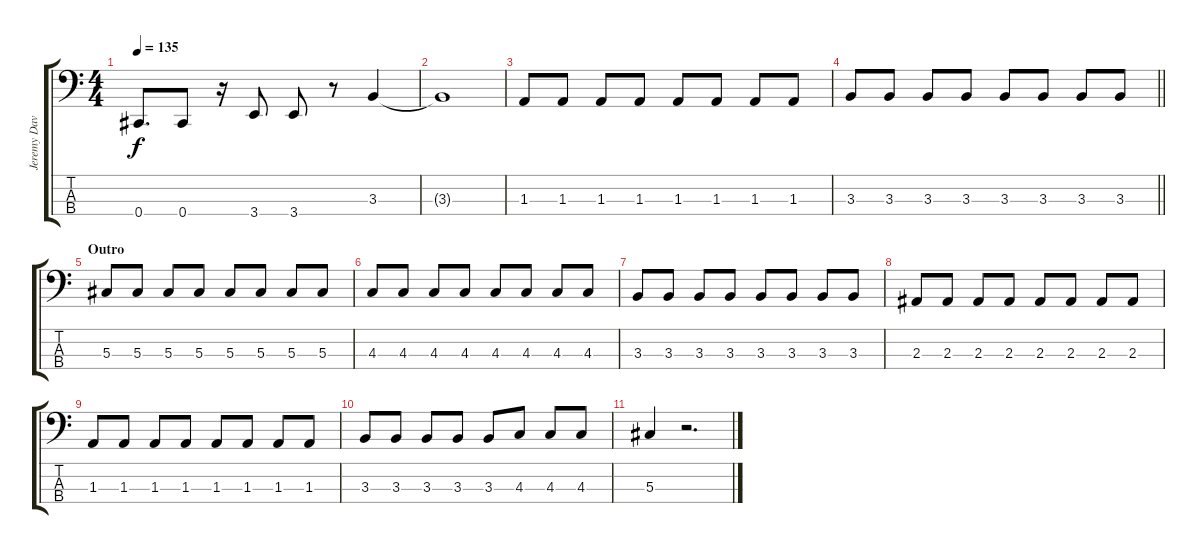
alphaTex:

\track ("Jeremy Davis (Bass)" "Jeremy Dav") {instrument electricbasspick}
\staff {score tabs}
\tuning (Gb2 Db2 Ab1 Db1) {hide}
\ts (4 4)
\tempo 135
\clef f4
\ks c
0.4.8{d dy f} 0.4.8 r.16 3.4.8 3.4.8 r.8 3.3.4 |
3.3{t}.1 |
1.3.8 1.3.8 1.3.8 1.3.8 1.3.8 1.3.8 1.3.8 1.3.8 |
\barLineRight lightlight
3.3.8 3.3.8 3.3.8 3.3.8 3.3.8 3.3.8 3.3.8 3.3.8 |
\section ("" "Outro")
5.3.8 5.3.8 5.3.8 5.3.8 5.3.8 5.3.8 5.3.8 5.3.8 |
4.3.8 4.3.8 4.3.8 4.3.8 4.3.8 4.3.8 4.3.8 4.3.8 |
3.3.8 3.3.8 3.3.8 3.3.8 3.3.8 3.3.8 3.3.8 3.3.8 |
2.3.8 2.3.8 2.3.8 2.3.8 2.3.8 2.3.8 2.3.8 2.3.8 |
1.3.8 1.3.8 1.3.8 1.3.8 1.3.8 1.3.8 1.3.8 1.3.8 |
3.3.8 3.3.8 3.3.8 3.3.8 3.3.8 4.3.8 4.3.8 4.3.8 |
5.3.4 r.2{d}
